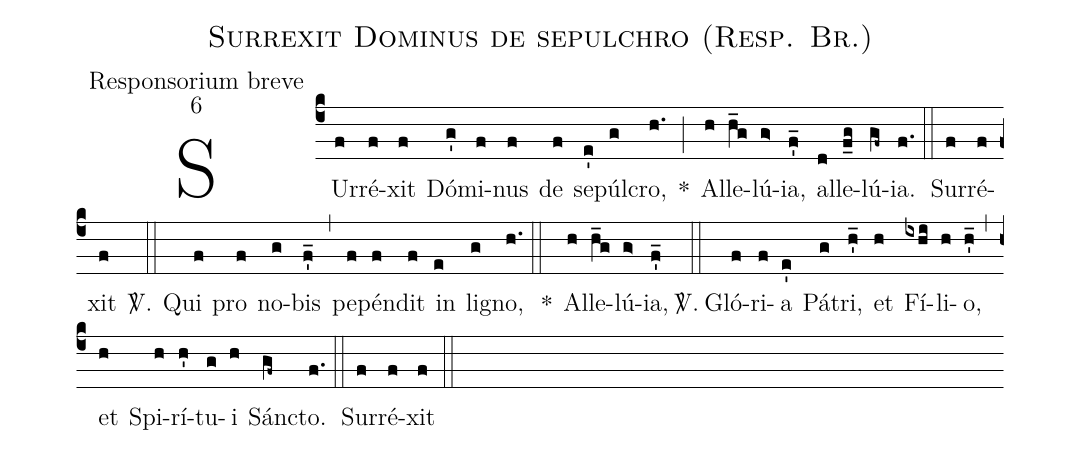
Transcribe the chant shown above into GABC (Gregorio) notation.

name:Surrexit Dominus de sepulchro (Resp. Br.);
office-part:Responsorium breve;
mode:6;
%%
(c4) SUr(f)ré(f)xit(f) Dó(g')mi(f)nus(f) de(f) se(e')púl(g)cro,(h.) *(;) Al(h)le(h_g)lú(g>)ia,(f'_) al(d)le(f_g)lú(gf~)ia.(f.)

(::)Sur(f)ré(f)xit(f)

<sp>V/</sp>.(::) Qui(f) pro(f) no(g)bis(f'_) (,) pe(f)pén(f)dit(f) in(e) li(g)gno,(h.) (::)
*() Al(h)le(h_g)lú(g>)ia,(f'_)

<sp>V/</sp>.(::)Gló(f)ri(f)a(e') Pá(g)tri,(h'_) et(h) Fí(ixhi)li(h)o,(h'_) (,) et(h) Spi(h)rí(h')tu(g)i(h) Sán(gf~)cto.(f.)

(::) Sur(f)ré(f)xit(f) (::)
